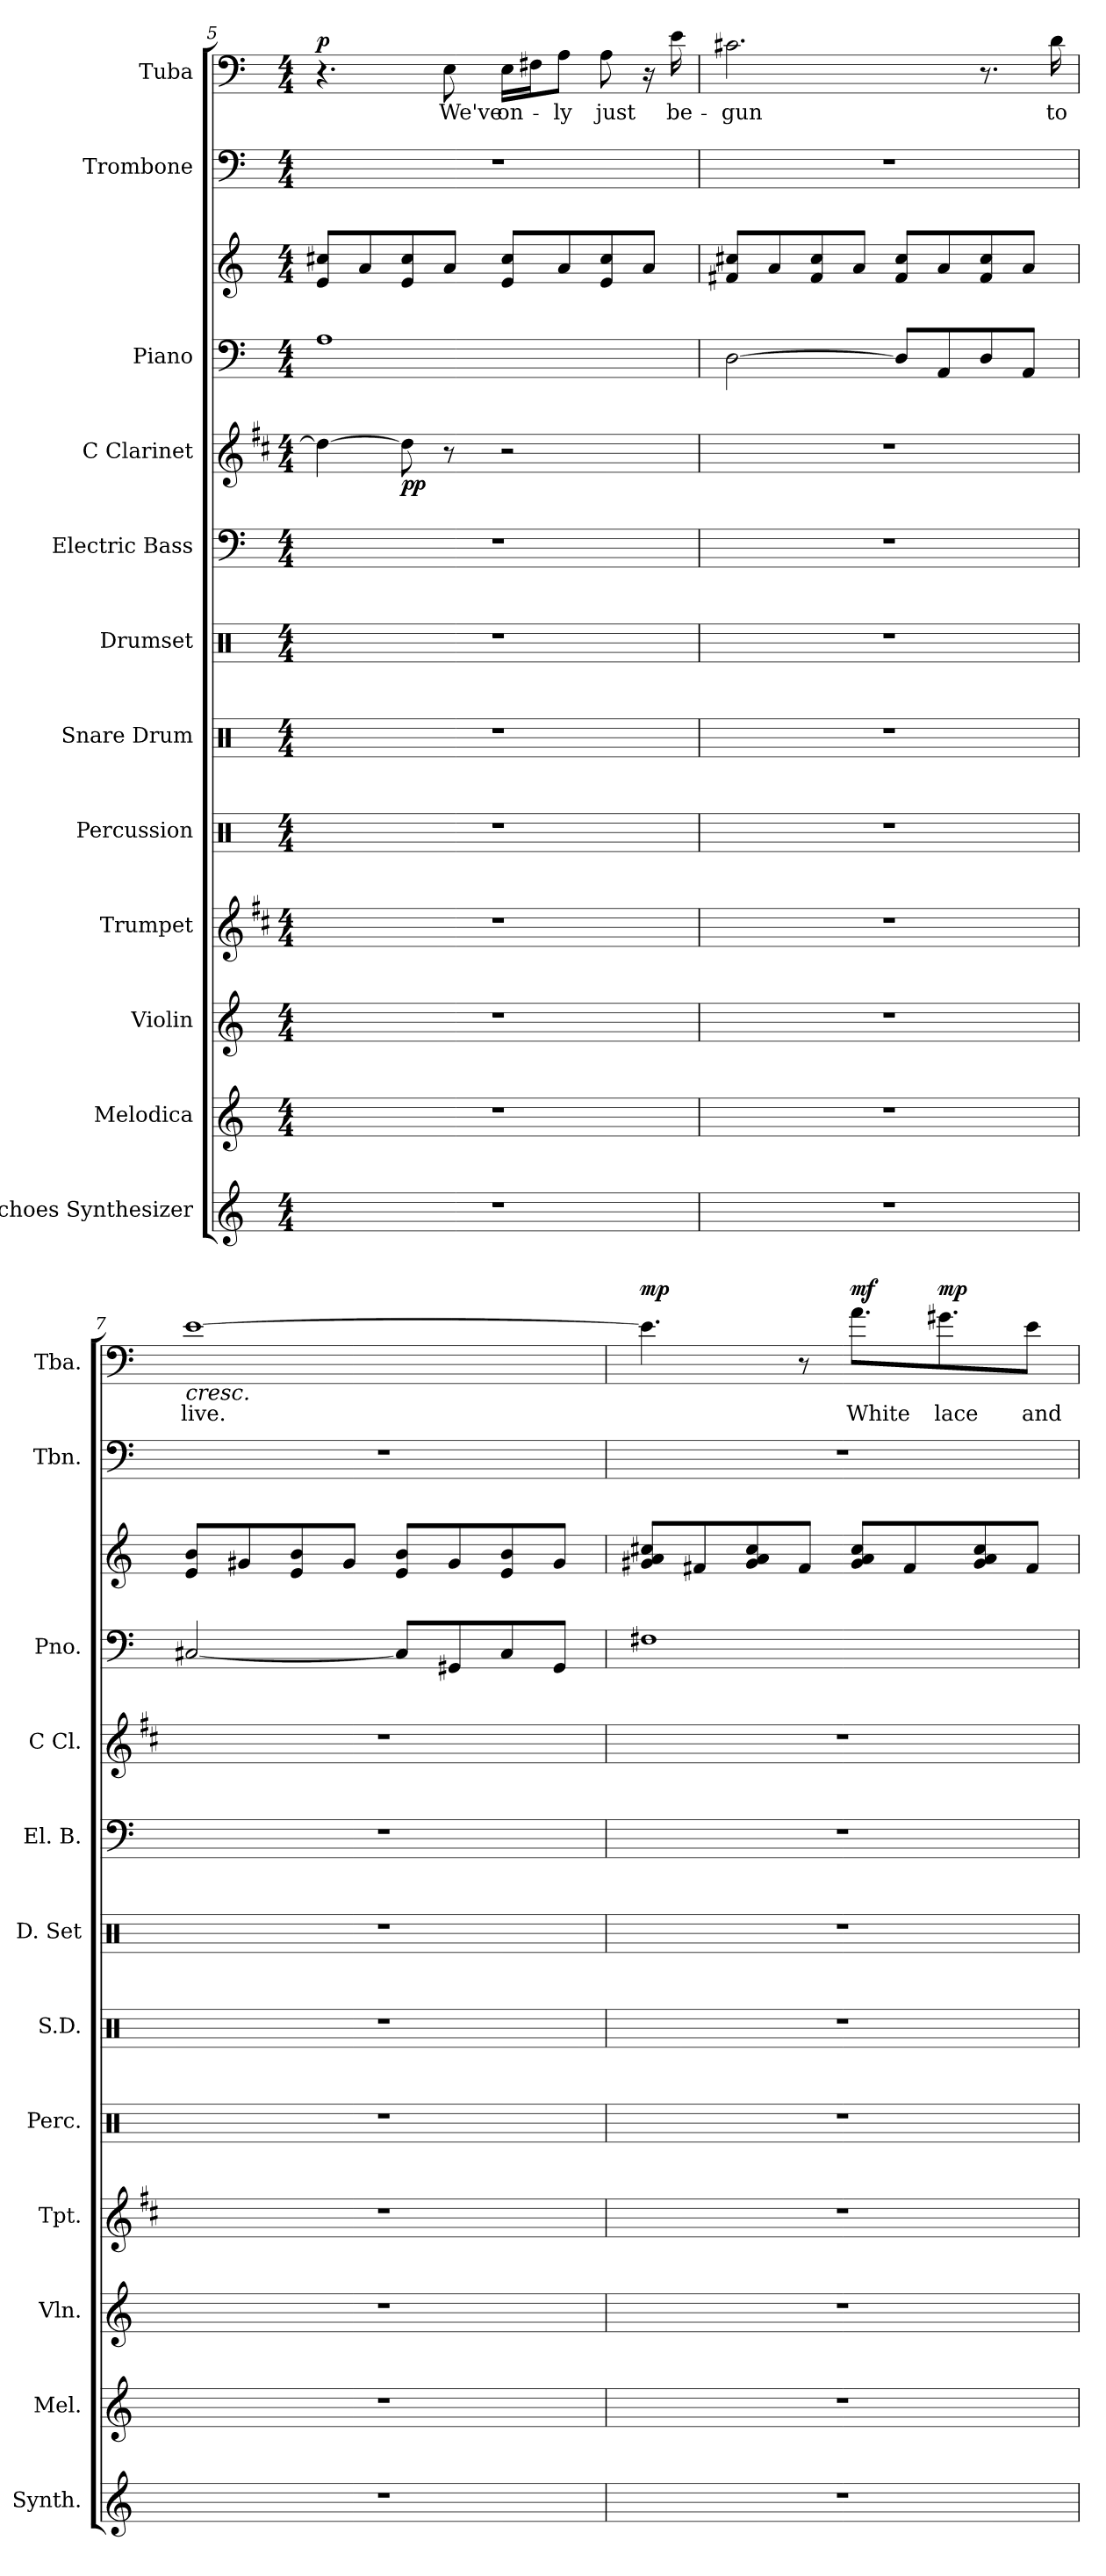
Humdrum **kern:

**kern	**kern	**kern	**kern	**kern	**kern	**kern	**kern	**kern	**dynam	**kern	**kern	**kern	**kern	**text	**dynam
*part12	*part11	*part10	*part9	*part8	*part7	*part6	*part5	*part4	*part4	*part3	*part3	*part2	*part1	*part1	*part1
*staff13	*staff12	*staff11	*staff10	*staff9	*staff8	*staff7	*staff6	*staff5	*staff5	*staff4	*staff3	*staff2	*staff1	*staff1	*staff1
*I"Echoes Synthesizer	*I"Melodica	*I"Violin	*I"Trumpet	*I"Percussion	*I"Snare Drum	*I"Drumset	*I"Electric Bass	*I"C Clarinet	*	*I"Piano	*	*I"Trombone	*I"Tuba	*	*
*I'Synth.	*I'Mel.	*I'Vln.	*I'Tpt.	*I'Perc.	*I'S.D.	*I'D. Set	*I'El. B.	*I'C Cl.	*	*I'Pno.	*	*I'Tbn.	*I'Tba.	*	*
*clefG2	*clefG2	*clefG2	*clefG2	*clefX	*clefX	*clefX	*clefF4	*clefG2	*	*clefF4	*clefG2	*clefF4	*clefF4	*	*
*	*	*	*ITrd1c2	*	*	*	*ITrd7c12	*ITrd1c2	*	*	*	*	*	*	*
*k[]	*k[]	*k[]	*k[]	*k[]	*k[]	*k[]	*k[]	*k[]	*	*k[]	*k[]	*k[]	*k[]	*	*
*M4/4	*M4/4	*M4/4	*M4/4	*M4/4	*M4/4	*M4/4	*M4/4	*M4/4	*	*M4/4	*M4/4	*M4/4	*M4/4	*	*
=5	=5	=5	=5	=5	=5	=5	=5	=5	=5	=5	=5	=5	=5	=5	=5
!	!	!	!	!	!	!	!	!	!	!	!	!	!	!	!LO:DY:b
1r	1r	1r	1r	1r	1r	1r	1r	4cc#\_	.	1A	8e/ 8cc#X/L	1r	4.r	.	p
.	.	.	.	.	.	.	.	.	.	.	8a/	.	.	.	.
!	!	!	!	!	!	!	!	!	!LO:DY:b	!	!	!	!	!	!
.	.	.	.	.	.	.	.	8cc#\]	pp	.	8e/ 8cc#/	.	.	.	.
!	!	!	!	!	!	!	!	!	!	!	!	!	!	!LO:LY:b	!
.	.	.	.	.	.	.	.	8r	.	.	8a/J	.	8E\	We've	.
!	!	!	!	!	!	!	!	!	!	!	!	!	!	!LO:LY:b	!
.	.	.	.	.	.	.	.	2r	.	.	8e/ 8cc#/L	.	16E\LL	on-	.
.	.	.	.	.	.	.	.	.	.	.	.	.	16F#X\J	.	.
!	!	!	!	!	!	!	!	!	!	!	!	!	!	!LO:LY:b	!
.	.	.	.	.	.	.	.	.	.	.	8a/	.	8A\J	-ly	.
!	!	!	!	!	!	!	!	!	!	!	!	!	!	!LO:LY:b	!
.	.	.	.	.	.	.	.	.	.	.	8e/ 8cc#/	.	8A\	just	.
.	.	.	.	.	.	.	.	.	.	.	8a/J	.	16r	.	.
!	!	!	!	!	!	!	!	!	!	!	!	!	!	!LO:LY:b	!
.	.	.	.	.	.	.	.	.	.	.	.	.	16e\	be-	.
=6	=6	=6	=6	=6	=6	=6	=6	=6	=6	=6	=6	=6	=6	=6	=6
!	!	!	!	!	!	!	!	!	!	!	!	!	!	!LO:LY:b	!
1r	1r	1r	1r	1r	1r	1r	1r	1r	.	[2D\	8f#X/ 8cc#X/L	1r	2.c#X\	-gun	.
.	.	.	.	.	.	.	.	.	.	.	8a/	.	.	.	.
.	.	.	.	.	.	.	.	.	.	.	8f#/ 8cc#/	.	.	.	.
.	.	.	.	.	.	.	.	.	.	.	8a/J	.	.	.	.
.	.	.	.	.	.	.	.	.	.	8D/L]	8f#/ 8cc#/L	.	.	.	.
.	.	.	.	.	.	.	.	.	.	8AA/	8a/	.	.	.	.
.	.	.	.	.	.	.	.	.	.	8D/	8f#/ 8cc#/	.	8.r	.	.
.	.	.	.	.	.	.	.	.	.	8AA/J	8a/J	.	.	.	.
!	!	!	!	!	!	!	!	!	!	!	!	!	!	!LO:LY:b	!
.	.	.	.	.	.	.	.	.	.	.	.	.	16d\	to	.
=7	=7	=7	=7	=7	=7	=7	=7	=7	=7	=7	=7	=7	=7	=7	=7
!	!	!	!	!	!	!	!	!	!	!	!	!	!	!LO:LY:b	!LO:HP:b
1r	1r	1r	1r	1r	1r	1r	1r	1r	.	[2C#X/	8e/ 8b/L	1r	[1e	live.	<
.	.	.	.	.	.	.	.	.	.	.	8g#X/	.	.	.	.
.	.	.	.	.	.	.	.	.	.	.	8e/ 8b/	.	.	.	.
.	.	.	.	.	.	.	.	.	.	.	8g#/J	.	.	.	.
.	.	.	.	.	.	.	.	.	.	8C#/L]	8e/ 8b/L	.	.	.	.
.	.	.	.	.	.	.	.	.	.	8GG#X/	8g#/	.	.	.	.
.	.	.	.	.	.	.	.	.	.	8C#/	8e/ 8b/	.	.	.	.
.	.	.	.	.	.	.	.	.	.	8GG#/J	8g#/J	.	.	.	.
!!LO:PB:g=z
=8	=8	=8	=8	=8	=8	=8	=8	=8	=8	=8	=8	=8	=8	=8	=8
!	!	!	!	!	!	!	!	!	!	!	!	!	!	!	!LO:DY:b
1r	1r	1r	1r	1r	1r	1r	1r	1r	.	1F#X	8g#X/ 8a/ 8cc#X/L	1r	4.e\]	.	mp
.	.	.	.	.	.	.	.	.	.	.	8f#X/	.	.	.	.
.	.	.	.	.	.	.	.	.	.	.	8g#/ 8a/ 8cc#/	.	.	.	.
.	.	.	.	.	.	.	.	.	.	.	8f#/J	.	8r	.	.
!	!	!	!	!	!	!	!	!	!	!	!	!	!	!LO:LY:b	!LO:DY:n=1:b
.	.	.	.	.	.	.	.	.	.	.	8g#/ 8a/ 8cc#/L	.	8.a\L	White	[ mf
.	.	.	.	.	.	.	.	.	.	.	8f#/	.	.	.	.
!	!	!	!	!	!	!	!	!	!	!	!	!	!	!LO:LY:b	!LO:DY:n=2:b
.	.	.	.	.	.	.	.	.	.	.	.	.	8.g#X\	lace	mp
.	.	.	.	.	.	.	.	.	.	.	8g#/ 8a/ 8cc#/	.	.	.	.
!	!	!	!	!	!	!	!	!	!	!	!	!	!	!LO:LY:b	!
.	.	.	.	.	.	.	.	.	.	.	8f#/J	.	8e\J	and	.
=	=	=	=	=	=	=	=	=	=	=	=	=	=	=	=
*-	*-	*-	*-	*-	*-	*-	*-	*-	*-	*-	*-	*-	*-	*-	*-
